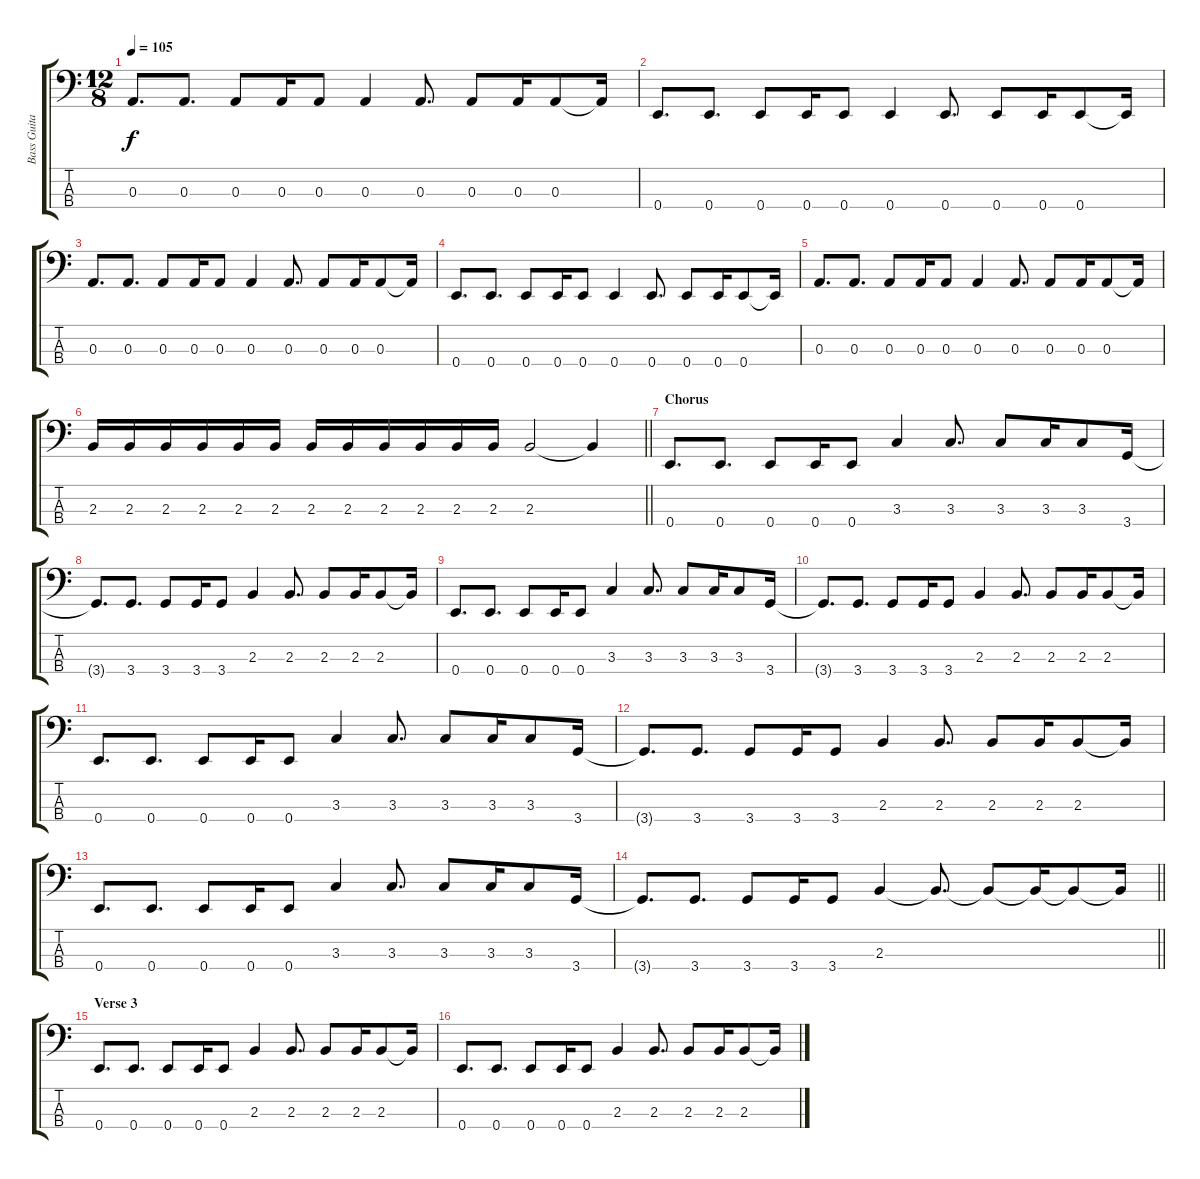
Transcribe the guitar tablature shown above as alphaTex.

\track ("Bass Guitar" "Bass Guita") {instrument electricbasspick}
\staff {score tabs}
\tuning (G2 D2 A1 E1) {hide}
\ts (12 8)
\tempo 105
\clef f4
\ks c
0.3.8{d dy f} 0.3.8{d} 0.3.8 0.3.16 0.3.8 0.3.4 0.3.8{d} 0.3.8 0.3.16 0.3.8 0.3{t}.16 |
0.4.8{d} 0.4.8{d} 0.4.8 0.4.16 0.4.8 0.4.4 0.4.8{d} 0.4.8 0.4.16 0.4.8 0.4{t}.16 |
0.3.8{d} 0.3.8{d} 0.3.8 0.3.16 0.3.8 0.3.4 0.3.8{d} 0.3.8 0.3.16 0.3.8 0.3{t}.16 |
0.4.8{d} 0.4.8{d} 0.4.8 0.4.16 0.4.8 0.4.4 0.4.8{d} 0.4.8 0.4.16 0.4.8 0.4{t}.16 |
0.3.8{d} 0.3.8{d} 0.3.8 0.3.16 0.3.8 0.3.4 0.3.8{d} 0.3.8 0.3.16 0.3.8 0.3{t}.16 |
\barLineRight lightlight
2.3.16 2.3.16 2.3.16 2.3.16 2.3.16 2.3.16 2.3.16 2.3.16 2.3.16 2.3.16 2.3.16 2.3.16 2.3.2 2.3{t}.4 |
\section ("" "Chorus")
0.4.8{d} 0.4.8{d} 0.4.8 0.4.16 0.4.8 3.3.4 3.3.8{d} 3.3.8 3.3.16 3.3.8 3.4.16 |
3.4{t}.8{d} 3.4.8{d} 3.4.8 3.4.16 3.4.8 2.3.4 2.3.8{d} 2.3.8 2.3.16 2.3.8 2.3{t}.16 |
0.4.8{d} 0.4.8{d} 0.4.8 0.4.16 0.4.8 3.3.4 3.3.8{d} 3.3.8 3.3.16 3.3.8 3.4.16 |
3.4{t}.8{d} 3.4.8{d} 3.4.8 3.4.16 3.4.8 2.3.4 2.3.8{d} 2.3.8 2.3.16 2.3.8 2.3{t}.16 |
0.4.8{d} 0.4.8{d} 0.4.8 0.4.16 0.4.8 3.3.4 3.3.8{d} 3.3.8 3.3.16 3.3.8 3.4.16 |
3.4{t}.8{d} 3.4.8{d} 3.4.8 3.4.16 3.4.8 2.3.4 2.3.8{d} 2.3.8 2.3.16 2.3.8 2.3{t}.16 |
0.4.8{d} 0.4.8{d} 0.4.8 0.4.16 0.4.8 3.3.4 3.3.8{d} 3.3.8 3.3.16 3.3.8 3.4.16 |
\barLineRight lightlight
3.4{t}.8{d} 3.4.8{d} 3.4.8 3.4.16 3.4.8 2.3.4 2.3{t}.8{d} 2.3{t}.8 2.3{t}.16 2.3{t}.8 2.3{t}.16 |
\section ("" "Verse 3")
0.4.8{d} 0.4.8{d} 0.4.8 0.4.16 0.4.8 2.3.4 2.3.8{d} 2.3.8 2.3.16 2.3.8 2.3{t}.16 |
0.4.8{d} 0.4.8{d} 0.4.8 0.4.16 0.4.8 2.3.4 2.3.8{d} 2.3.8 2.3.16 2.3.8 2.3{t}.16
